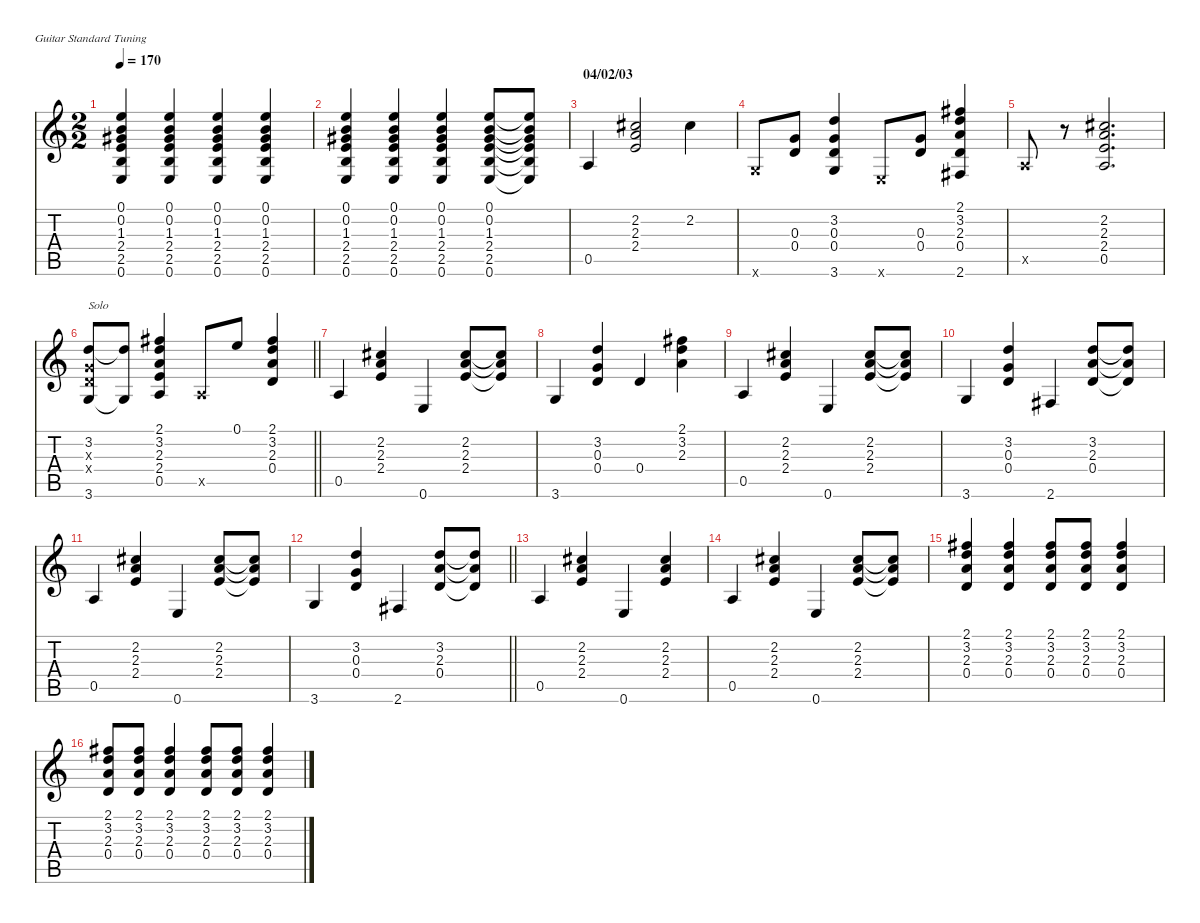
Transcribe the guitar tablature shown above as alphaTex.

\defaultSystemsLayout 4
\hideDynamics
\bracketExtendMode nobrackets
\singleTrackTrackNamePolicy hidden
\multiTrackTrackNamePolicy hidden
\firstSystemTrackNameMode fullname
\firstSystemTrackNameOrientation horizontal
\otherSystemsTrackNameOrientation horizontal
\track ("Acoustic III" "n.guit.") {instrument acousticguitarnylon}
\staff {score tabs}
\tuning (E4 B3 G3 D3 A2 E2)
\ts (2 2)
\tempo 170
\clef g2
\ks c
(0.1 0.2 1.3{acc #} 2.4 2.5 0.6).4{dy f beam Up} (0.1 0.2 1.3{acc #} 2.4 2.5 0.6).4{beam Up} (0.1 0.2 1.3{acc #} 2.4 2.5 0.6).4{beam Up} (0.1 0.2 1.3{acc #} 2.4 2.5 0.6).4{beam Up} |
(0.1 0.2 1.3{acc #} 2.4 2.5 0.6).4{beam Up} (0.1 0.2 1.3{acc #} 2.4 2.5 0.6).4{beam Up} (0.1 0.2 1.3{acc #} 2.4 2.5 0.6).4{beam Up} (0.1 0.2 1.3{acc #} 2.4 2.5 0.6).8{beam Up} (0.1{t} 0.2{t} 1.3{t acc #} 2.4{t} 2.5{t} 0.6{t}).8{beam Up} |
\section ("" "04/02/03")
0.5.4{beam Up} (2.2{acc #} 2.3 2.4).2{beam Up} 2.2{acc #}.4{beam Down} |
3.6{x}.8{beam Up} (0.3 0.4).8{beam Up} (3.2 0.3 0.4 3.6).4{beam Up} 0.6{x}.8{beam Up} (0.3 0.4).8{beam Up} (2.1{acc #} 3.2 2.3 0.4 2.6{acc #}).4{beam Up} |
0.5{x}.8{beam Up} r.8{beam Up} (2.2{acc #} 2.3 2.4 0.5).2{d beam Up} |
\barLineRight lightlight
(3.2 0.3{x} 0.4{x} 3.6).8{txt "Solo" beam Up} (3.2{t} 3.6{t}).8{beam Up} (2.1{acc #} 3.2 2.3 2.4 0.5).4{beam Up} 0.5{x}.8{beam Up} 0.1.8{beam Up} (2.1{acc #} 3.2 2.3 0.4).4{beam Up} |
0.5.4{beam Up} (2.2{acc #} 2.3 2.4).4{beam Up} 0.6.4{beam Up} (2.2{acc #} 2.3 2.4).8{beam Up} (2.2{t acc #} 2.3{t} 2.4{t}).8{beam Up} |
3.6.4{beam Up} (3.2 0.3 0.4).4{beam Up} 0.4.4{beam Up} (2.1{acc #} 3.2 2.3).4{beam Down} |
0.5.4{beam Up} (2.2{acc #} 2.3 2.4).4{beam Up} 0.6.4{beam Up} (2.2{acc #} 2.3 2.4).8{beam Up} (2.2{t acc #} 2.3{t} 2.4{t}).8{beam Up} |
3.6.4{beam Up} (3.2 0.3 0.4).4{beam Up} 2.6{acc #}.4{beam Up} (3.2 2.3 0.4).8{beam Up} (3.2{t} 2.3{t} 0.4{t}).8{beam Up} |
0.5.4{beam Up} (2.2{acc #} 2.3 2.4).4{beam Up} 0.6.4{beam Up} (2.2{acc #} 2.3 2.4).8{beam Up} (2.2{t acc #} 2.3{t} 2.4{t}).8{beam Up} |
\barLineRight lightlight
3.6.4{beam Up} (3.2 0.3 0.4).4{beam Up} 2.6{acc #}.4{beam Up} (3.2 2.3 0.4).8{beam Up} (3.2{t} 2.3{t} 0.4{t}).8{beam Up} |
0.5.4{beam Up} (2.2{acc #} 2.3 2.4).4{beam Up} 0.6.4{beam Up} (2.2{acc #} 2.3 2.4).4{beam Up} |
0.5.4{beam Up} (2.2{acc #} 2.3 2.4).4{beam Up} 0.6.4{beam Up} (2.2{acc #} 2.3 2.4).8{beam Up} (2.2{t acc #} 2.3{t} 2.4{t}).8{beam Up} |
(2.1{acc #} 3.2 2.3 0.4).4{beam Up} (2.1{acc #} 3.2 2.3 0.4).4{beam Up} (2.1{acc #} 3.2 2.3 0.4).8{beam Up} (2.1{acc #} 3.2 2.3 0.4).8{beam Up} (2.1{acc #} 3.2 2.3 0.4).4{beam Up} |
(2.1{acc #} 3.2 2.3 0.4).8{beam Up} (2.1{acc #} 3.2 2.3 0.4).8{beam Up} (2.1{acc #} 3.2 2.3 0.4).4{beam Up} (2.1{acc #} 3.2 2.3 0.4).8{beam Up} (2.1{acc #} 3.2 2.3 0.4).8{beam Up} (2.1{acc #} 3.2 2.3 0.4).4{beam Up}
